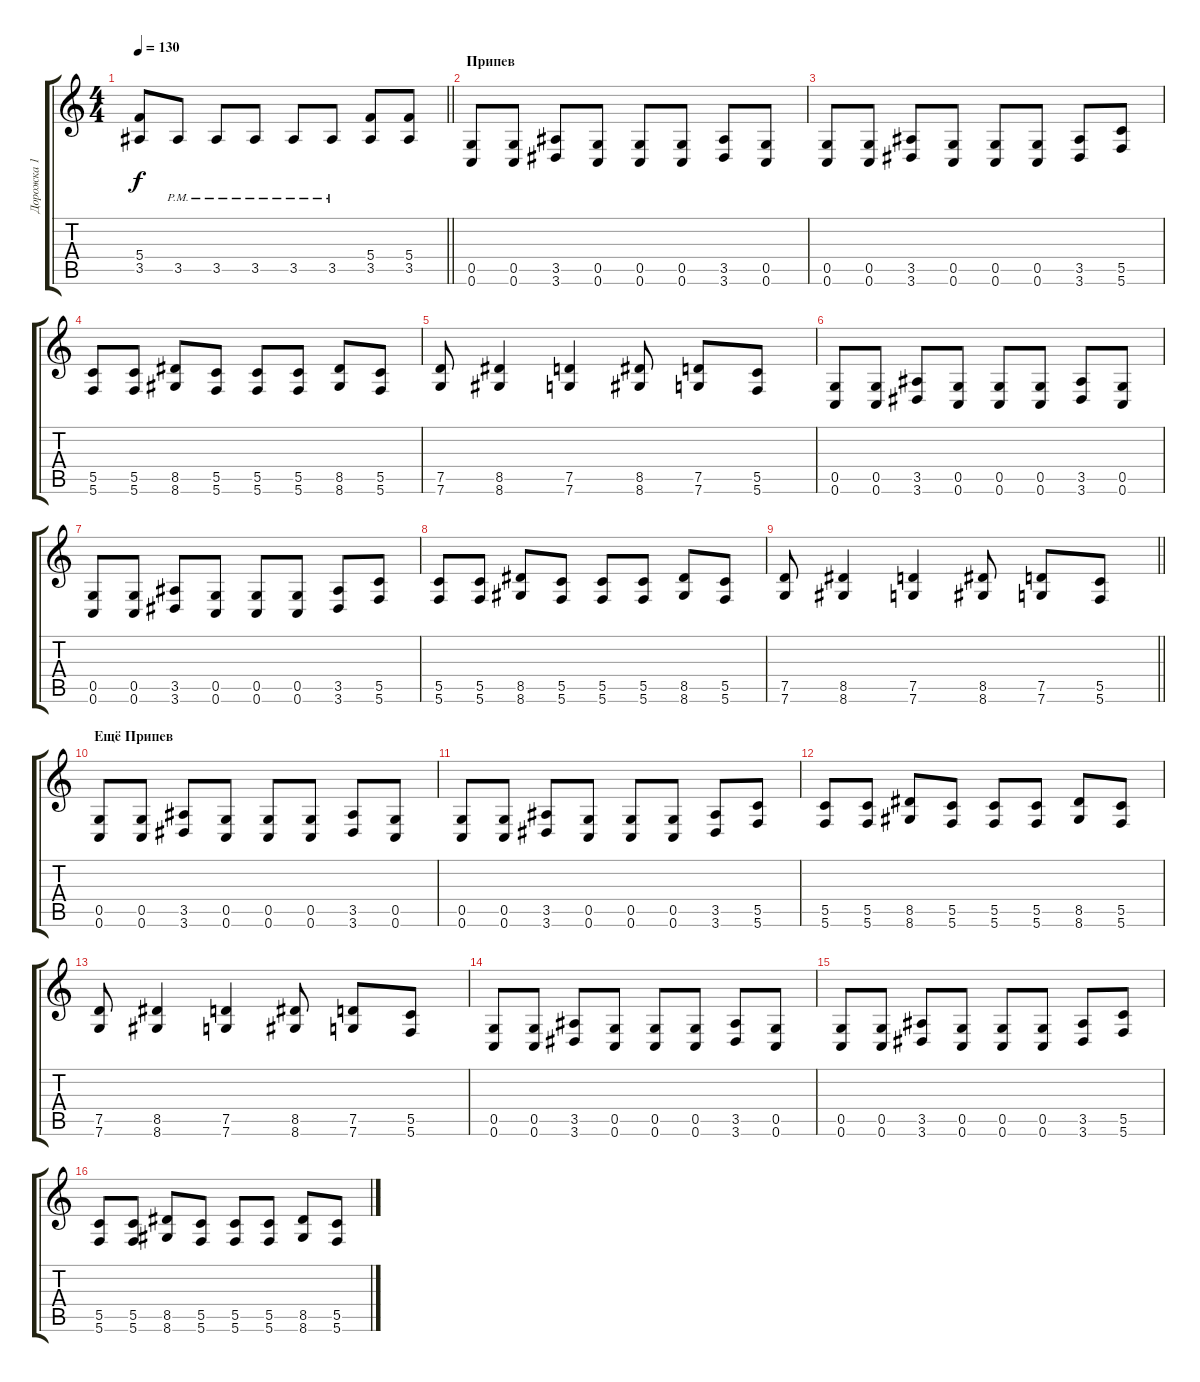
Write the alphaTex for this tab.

\track ("Дорожка 1" "Дорожка 1") {instrument distortionguitar}
\staff {score tabs}
\tuning (D4 A3 F3 C3 G2 C2) {hide}
\ts (4 4)
\tempo 130
\clef g2
\barLineRight lightlight
\ks c
(5.4 3.5).8{dy f} 3.5{pm}.8 3.5{pm}.8 3.5{pm}.8 3.5{pm}.8 3.5{pm}.8 (5.4 3.5).8 (5.4 3.5).8 |
\section ("" "Припев")
(0.5 0.6).8 (0.5 0.6).8 (3.5 3.6).8 (0.5 0.6).8 (0.5 0.6).8 (0.5 0.6).8 (3.5 3.6).8 (0.5 0.6).8 |
(0.5 0.6).8 (0.5 0.6).8 (3.5 3.6).8 (0.5 0.6).8 (0.5 0.6).8 (0.5 0.6).8 (3.5 3.6).8 (5.5 5.6).8 |
(5.5 5.6).8 (5.5 5.6).8 (8.5 8.6).8 (5.5 5.6).8 (5.5 5.6).8 (5.5 5.6).8 (8.5 8.6).8 (5.5 5.6).8 |
(7.5 7.6).8 (8.5 8.6).4 (7.5 7.6).4 (8.5 8.6).8 (7.5 7.6).8 (5.5 5.6).8 |
(0.5 0.6).8 (0.5 0.6).8 (3.5 3.6).8 (0.5 0.6).8 (0.5 0.6).8 (0.5 0.6).8 (3.5 3.6).8 (0.5 0.6).8 |
(0.5 0.6).8 (0.5 0.6).8 (3.5 3.6).8 (0.5 0.6).8 (0.5 0.6).8 (0.5 0.6).8 (3.5 3.6).8 (5.5 5.6).8 |
(5.5 5.6).8 (5.5 5.6).8 (8.5 8.6).8 (5.5 5.6).8 (5.5 5.6).8 (5.5 5.6).8 (8.5 8.6).8 (5.5 5.6).8 |
\barLineRight lightlight
(7.5 7.6).8 (8.5 8.6).4 (7.5 7.6).4 (8.5 8.6).8 (7.5 7.6).8 (5.5 5.6).8 |
\section ("" "Ещё Припев")
(0.5 0.6).8 (0.5 0.6).8 (3.5 3.6).8 (0.5 0.6).8 (0.5 0.6).8 (0.5 0.6).8 (3.5 3.6).8 (0.5 0.6).8 |
(0.5 0.6).8 (0.5 0.6).8 (3.5 3.6).8 (0.5 0.6).8 (0.5 0.6).8 (0.5 0.6).8 (3.5 3.6).8 (5.5 5.6).8 |
(5.5 5.6).8 (5.5 5.6).8 (8.5 8.6).8 (5.5 5.6).8 (5.5 5.6).8 (5.5 5.6).8 (8.5 8.6).8 (5.5 5.6).8 |
(7.5 7.6).8 (8.5 8.6).4 (7.5 7.6).4 (8.5 8.6).8 (7.5 7.6).8 (5.5 5.6).8 |
(0.5 0.6).8 (0.5 0.6).8 (3.5 3.6).8 (0.5 0.6).8 (0.5 0.6).8 (0.5 0.6).8 (3.5 3.6).8 (0.5 0.6).8 |
(0.5 0.6).8 (0.5 0.6).8 (3.5 3.6).8 (0.5 0.6).8 (0.5 0.6).8 (0.5 0.6).8 (3.5 3.6).8 (5.5 5.6).8 |
(5.5 5.6).8 (5.5 5.6).8 (8.5 8.6).8 (5.5 5.6).8 (5.5 5.6).8 (5.5 5.6).8 (8.5 8.6).8 (5.5 5.6).8
